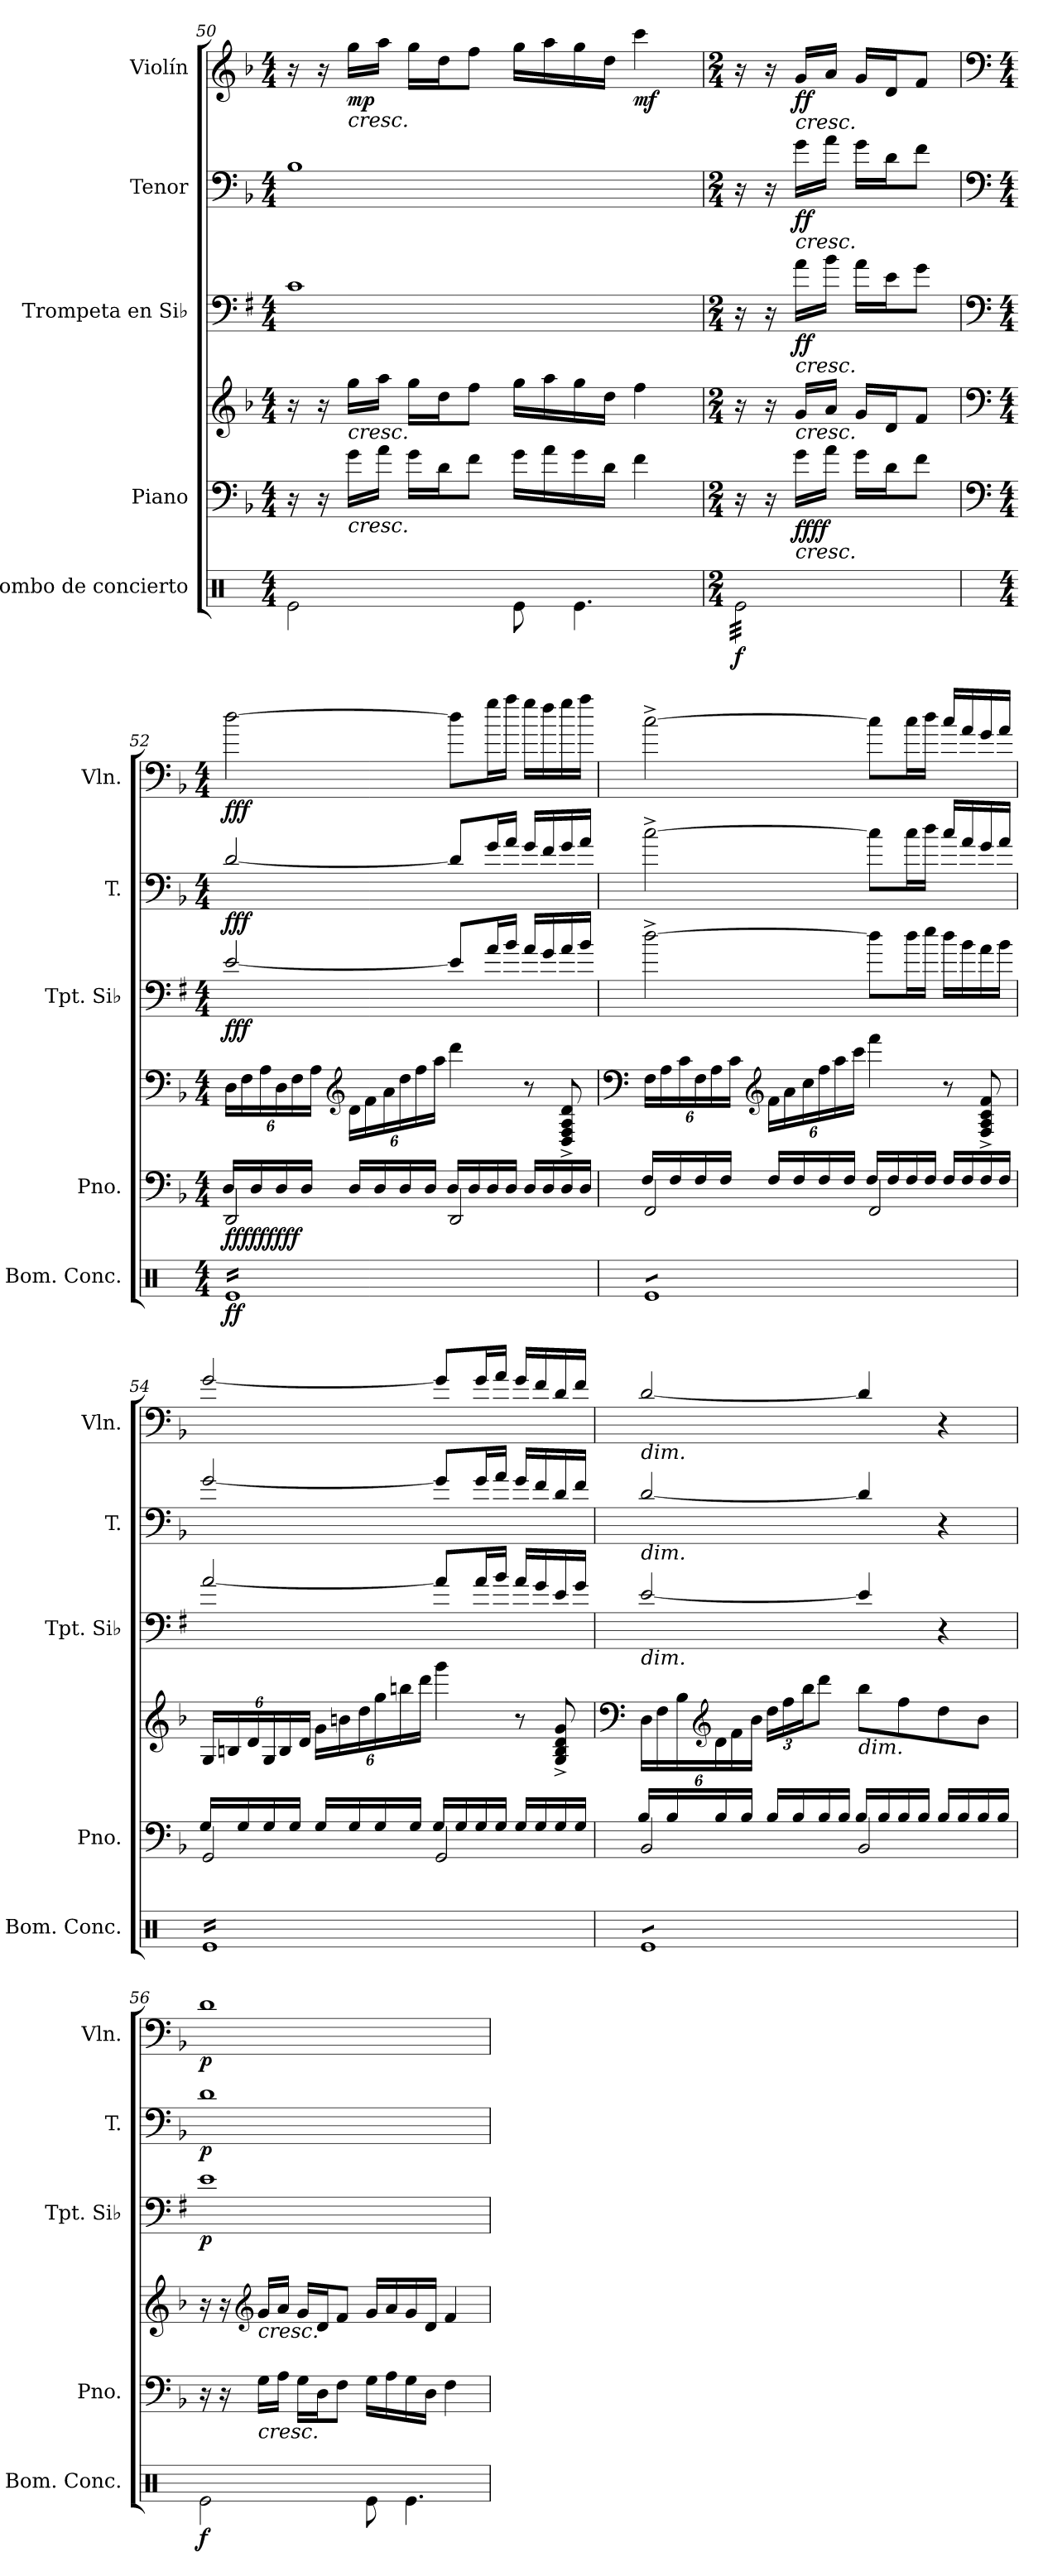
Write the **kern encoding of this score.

**kern	**dynam	**kern	**kern	**dynam	**kern	**dynam	**kern	**dynam	**kern	**dynam
*part5	*part5	*part4	*part4	*part4	*part3	*part3	*part2	*part2	*part1	*part1
*staff6	*staff6	*staff5	*staff4	*staff4/5	*staff3	*staff3	*staff2	*staff2	*staff1	*staff1
*I"Bombo de concierto	*	*I"Piano	*	*	*I"Trompeta en Si♭	*	*I"Tenor	*	*I"Violín	*
*I'Bom. Conc.	*	*I'Pno.	*	*	*I'Tpt. Si♭	*	*I'T.	*	*I'Vln.	*
!!LO:LB:g=z
*clefX	*	*clefF4	*clefG2	*	*clefF4	*	*clefF4	*	*clefG2	*
*	*	*	*	*	*ITrd1c2	*	*	*	*	*
*k[]	*	*k[b-]	*k[b-]	*	*k[b-]	*	*k[b-]	*	*k[b-]	*
*M4/4	*	*M4/4	*M4/4	*	*M4/4	*	*M4/4	*	*M4/4	*
=50	=50	=50	=50	=50	=50	=50	=50	=50	=50	=50
2Re\	.	16r	16r	.	1B-	.	1B-	.	16r	.
.	.	16r	16r	.	.	.	.	.	16r	.
!	!	!	!	!	!	!	!	!	!LO:TX:b:i:t=cresc.	!
!	!	!	!LO:TX:b:i:t=cresc.	!	!	!	!	!	!	!
!	!	!LO:TX:b:i:t=cresc.	!	!	!	!	!	!	!	!
!	!	!	!	!LO:DY:b=2	!	!	!	!	!	!
!	!	!	!	!LO:DY:n=1:b	!	!	!	!	!	!LO:DY:b
.	.	16g\LL	16gg\LL	mp mp	.	.	.	.	16gg\LL	mp
.	.	16a\JJ	16aa\JJ	.	.	.	.	.	16aa\JJ	.
.	.	16g\LL	16gg\LL	.	.	.	.	.	16gg\LL	.
.	.	16d\J	16dd\J	.	.	.	.	.	16dd\J	.
.	.	8f\J	8ff\J	.	.	.	.	.	8ff\J	.
8Re\	.	16g\LL	16gg\LL	.	.	.	.	.	16gg\LL	.
.	.	16a\	16aa\	.	.	.	.	.	16aa\	.
4.Re\	.	16g\	16gg\	.	.	.	.	.	16gg\	.
.	.	16d\JJ	16dd\JJ	.	.	.	.	.	16dd\JJ	.
!	!	!	!	!LO:DY:n=2:b=2	!	!	!	!	!	!
!	!	!	!	!LO:DY:n=3:b	!	!	!	!	!	!LO:DY:b
.	.	4f\	4ff\	mf mf	.	.	.	.	4ccc\	mf
=51	=51	=51	=51	=51	=51	=51	=51	=51	=51	=51
*M2/4	*	*M2/4	*M2/4	*	*M2/4	*	*M2/4	*	*M2/4	*
!	!LO:DY:b	!	!	!	!	!	!	!	!	!
*tremolo	*	*	*	*	*	*	*	*	*	*
32Re\LLL	f	16r	16r	.	16r	.	16r	.	16r	.
32Re\	.	.	.	.	.	.	.	.	.	.
32Re\	.	16r	16r	.	16r	.	16r	.	16r	.
32Re\	.	.	.	.	.	.	.	.	.	.
!	!	!	!	!	!	!	!	!	!LO:TX:b:i:t=cresc.	!
!	!	!	!	!	!	!	!LO:TX:b:i:t=cresc.	!	!	!
!	!	!	!	!	!LO:TX:b:i:t=cresc.	!	!	!	!	!
!	!	!	!LO:TX:b:i:t=cresc.	!	!	!	!	!	!	!
!	!	!LO:TX:b:i:t=cresc.	!	!	!	!	!	!	!	!
!	!	!	!	!LO:DY:b=2	!	!	!	!	!	!
!	!	!	!	!LO:DY:n=1:b	!	!LO:DY:b	!	!LO:DY:b	!	!LO:DY:b
32Re\	.	16g\LL	16g/LL	ff ff	16g\LL	ff	16g\LL	ff	16g/LL	ff
32Re\	.	.	.	.	.	.	.	.	.	.
32Re\	.	16a\JJ	16a/JJ	.	16a\JJ	.	16a\JJ	.	16a/JJ	.
32Re\	.	.	.	.	.	.	.	.	.	.
32Re\	.	16g\LL	16g/LL	.	16g\LL	.	16g\LL	.	16g/LL	.
32Re\	.	.	.	.	.	.	.	.	.	.
32Re\	.	16d\J	16d/J	.	16d\J	.	16d\J	.	16d/J	.
32Re\	.	.	.	.	.	.	.	.	.	.
32Re\	.	8f\J	8f/J	.	8f\J	.	8f\J	.	8f/J	.
32Re\	.	.	.	.	.	.	.	.	.	.
32Re\	.	.	.	.	.	.	.	.	.	.
32Re\JJJ	.	.	.	.	.	.	.	.	.	.
!!LO:PB:g=z
=52	=52	=52	=52	=52	=52	=52	=52	=52	=52	=52
*	*	*clefF4	*clefF4	*	*clefF4	*	*clefF4	*	*clefF4	*
*M4/4	*	*M4/4	*M4/4	*	*M4/4	*	*M4/4	*	*M4/4	*
*	*	*^	*	*	*	*	*	*	*	*
*	*	*	*	*Xbrackettup	*	*	*	*	*	*	*
!	!LO:DY:b	!	!	!	!LO:DY:b=2	!	!	!	!	!	!
!	!	!	!	!	!LO:DY:n=1:b=2	!	!	!	!	!	!
!	!	!	!	!	!LO:DY:n=2:b	!	!LO:DY:b	!	!LO:DY:b	!	!LO:DY:b
16ReLL	ff	2DD/	16D/LL	24D\LL	fff fff fff	[2d/	fff	[2d/	fff	[2dd\	fff
.	.	.	.	24F\	.	.	.	.	.	.	.
16Re	.	.	16D/	.	.	.	.	.	.	.	.
.	.	.	.	24A\	.	.	.	.	.	.	.
16Re	.	.	16D/	24D\	.	.	.	.	.	.	.
.	.	.	.	24F\	.	.	.	.	.	.	.
16Re	.	.	16D/JJ	.	.	.	.	.	.	.	.
.	.	.	.	24A\JJ	.	.	.	.	.	.	.
*	*	*	*	*clefG2	*	*	*	*	*	*	*
16Re	.	.	16D/LL	24d\LL	.	.	.	.	.	.	.
.	.	.	.	24f\	.	.	.	.	.	.	.
16Re	.	.	16D/	.	.	.	.	.	.	.	.
.	.	.	.	24a\	.	.	.	.	.	.	.
16Re	.	.	16D/	24dd\	.	.	.	.	.	.	.
.	.	.	.	24ff\	.	.	.	.	.	.	.
16Re	.	.	16D/JJ	.	.	.	.	.	.	.	.
.	.	.	.	24aa\JJ	.	.	.	.	.	.	.
16Re	.	2DD/	16D/LL	4ddd\	.	8d/L]	.	8d/L]	.	8dd\L]	.
16Re	.	.	16D/	.	.	.	.	.	.	.	.
16Re	.	.	16D/	.	.	16g/L	.	16g/L	.	16gg\L	.
16Re	.	.	16D/JJ	.	.	16a/JJ	.	16a/JJ	.	16aa\JJ	.
16Re	.	.	16D/LL	8r	.	16g/LL	.	16g/LL	.	16gg\LL	.
16Re	.	.	16D/	.	.	16f/	.	16f/	.	16ff\	.
16Re	.	.	16D/	8D/^ 8F/^ 8A/^ 8d/^	.	16g/	.	16g/	.	16gg\	.
16ReJJ	.	.	16D/JJ	.	.	16a/JJ	.	16a/JJ	.	16aa\JJ	.
!!LO:LB:g=z
=53	=53	=53	=53	=53	=53	=53	=53	=53	=53	=53	=53
*	*	*	*	*clefF4	*	*	*	*	*	*	*
8ReL	.	2FF/	16F/LL	24F\LL	.	[2cc^\	.	[2cc^\	.	[2cc^\	.
.	.	.	.	24A\	.	.	.	.	.	.	.
.	.	.	16F/	.	.	.	.	.	.	.	.
.	.	.	.	24c\	.	.	.	.	.	.	.
8Re	.	.	16F/	24F\	.	.	.	.	.	.	.
.	.	.	.	24A\	.	.	.	.	.	.	.
.	.	.	16F/JJ	.	.	.	.	.	.	.	.
.	.	.	.	24c\JJ	.	.	.	.	.	.	.
*	*	*	*	*clefG2	*	*	*	*	*	*	*
8Re	.	.	16F/LL	24f\LL	.	.	.	.	.	.	.
.	.	.	.	24a\	.	.	.	.	.	.	.
.	.	.	16F/	.	.	.	.	.	.	.	.
.	.	.	.	24cc\	.	.	.	.	.	.	.
8Re	.	.	16F/	24ff\	.	.	.	.	.	.	.
.	.	.	.	24aa\	.	.	.	.	.	.	.
.	.	.	16F/JJ	.	.	.	.	.	.	.	.
.	.	.	.	24ccc\JJ	.	.	.	.	.	.	.
8Re	.	2FF/	16F/LL	4fff\	.	8cc\L]	.	8cc\L]	.	8cc\L]	.
.	.	.	16F/	.	.	.	.	.	.	.	.
8Re	.	.	16F/	.	.	16cc\L	.	16cc\L	.	16cc\L	.
.	.	.	16F/JJ	.	.	16dd\JJ	.	16dd\JJ	.	16dd\JJ	.
8Re	.	.	16F/LL	8r	.	16cc\LL	.	16cc/LL	.	16cc/LL	.
.	.	.	16F/	.	.	16a\	.	16a/	.	16a/	.
8ReJ	.	.	16F/	8F/^ 8A/^ 8c/^ 8f/^	.	16g\	.	16g/	.	16g/	.
.	.	.	16F/JJ	.	.	16a\JJ	.	16a/JJ	.	16a/JJ	.
!!LO:PB:g=z
=54	=54	=54	=54	=54	=54	=54	=54	=54	=54	=54	=54
16ReLL	.	2GG/	16G/LL	24G/LL	.	[2g/	.	[2g/	.	[2g/	.
.	.	.	.	24Bn/	.	.	.	.	.	.	.
16Re	.	.	16G/	.	.	.	.	.	.	.	.
.	.	.	.	24d/	.	.	.	.	.	.	.
16Re	.	.	16G/	24G/	.	.	.	.	.	.	.
.	.	.	.	24B/	.	.	.	.	.	.	.
16Re	.	.	16G/JJ	.	.	.	.	.	.	.	.
.	.	.	.	24d/JJ	.	.	.	.	.	.	.
16Re	.	.	16G/LL	24g\LL	.	.	.	.	.	.	.
.	.	.	.	24bn\	.	.	.	.	.	.	.
16Re	.	.	16G/	.	.	.	.	.	.	.	.
.	.	.	.	24dd\	.	.	.	.	.	.	.
16Re	.	.	16G/	24gg\	.	.	.	.	.	.	.
.	.	.	.	24bbn\	.	.	.	.	.	.	.
16Re	.	.	16G/JJ	.	.	.	.	.	.	.	.
.	.	.	.	24ddd\JJ	.	.	.	.	.	.	.
16Re	.	2GG/	16G/LL	4ggg\	.	8g/L]	.	8g/L]	.	8g/L]	.
16Re	.	.	16G/	.	.	.	.	.	.	.	.
16Re	.	.	16G/	.	.	16g/L	.	16g/L	.	16g/L	.
16Re	.	.	16G/JJ	.	.	16a/JJ	.	16a/JJ	.	16a/JJ	.
16Re	.	.	16G/LL	8r	.	16g/LL	.	16g/LL	.	16g/LL	.
16Re	.	.	16G/	.	.	16f/	.	16f/	.	16f/	.
16Re	.	.	16G/	8G/^ 8B/^ 8d/^ 8g/^	.	16d/	.	16d/	.	16d/	.
16ReJJ	.	.	16G/JJ	.	.	16f/JJ	.	16f/JJ	.	16f/JJ	.
!!LO:LB:g=z
=55	=55	=55	=55	=55	=55	=55	=55	=55	=55	=55	=55
*	*	*	*	*clefF4	*	*	*	*	*	*	*
!	!	!	!	!	!	!	!	!	!	!LO:TX:b:i:t=dim.	!
!	!	!	!	!	!	!	!	!LO:TX:b:i:t=dim.	!	!	!
!	!	!	!	!	!	!LO:TX:b:i:t=dim.	!	!	!	!	!
8ReL	.	2BB-/	16B-/LL	24D\LL	.	[2d/	.	[2d/	.	[2d/	.
.	.	.	.	24F\	.	.	.	.	.	.	.
.	.	.	16B-/	.	.	.	.	.	.	.	.
.	.	.	.	24B-\	.	.	.	.	.	.	.
*	*	*	*	*clefG2	*	*	*	*	*	*	*
8Re	.	.	16B-/	24d\	.	.	.	.	.	.	.
.	.	.	.	24f\	.	.	.	.	.	.	.
.	.	.	16B-/JJ	.	.	.	.	.	.	.	.
.	.	.	.	24b-\JJ	.	.	.	.	.	.	.
8Re	.	.	16B-/LL	24dd\LL	.	.	.	.	.	.	.
.	.	.	.	24ff\	.	.	.	.	.	.	.
.	.	.	16B-/	.	.	.	.	.	.	.	.
.	.	.	.	24bb-\J	.	.	.	.	.	.	.
8Re	.	.	16B-/	8ddd\J	.	.	.	.	.	.	.
.	.	.	16B-/JJ	.	.	.	.	.	.	.	.
!	!	!	!	!LO:TX:b:i:t=dim.	!	!	!	!	!	!	!
8Re	.	2BB-/	16B-/LL	8bb-\L	.	4d/]	.	4d/]	.	4d/]	.
.	.	.	16B-/	.	.	.	.	.	.	.	.
8Re	.	.	16B-/	8ff\	.	.	.	.	.	.	.
.	.	.	16B-/JJ	.	.	.	.	.	.	.	.
8Re	.	.	16B-/LL	8dd\	.	4r	.	4r	.	4r	.
.	.	.	16B-/	.	.	.	.	.	.	.	.
8ReJ	.	.	16B-/	8b-\J	.	.	.	.	.	.	.
*Xtremolo	*	*	*	*	*	*	*	*	*	*	*
.	.	.	16B-/JJ	.	.	.	.	.	.	.	.
=56	=56	=56	=56	=56	=56	=56	=56	=56	=56	=56	=56
!	!LO:DY:b	!	!	!	!	!	!LO:DY:b	!	!LO:DY:b	!	!LO:DY:b
*	*	*v	*v	*	*	*	*	*	*	*	*
2Re\	f	16r	16r	.	1d	p	1d	p	1d	p
.	.	16r	16r	.	.	.	.	.	.	.
*	*	*	*clefG2	*	*	*	*	*	*	*
!	!	!	!LO:TX:b:i:t=cresc.	!	!	!	!	!	!	!
!	!	!LO:TX:b:i:t=cresc.	!	!	!	!	!	!	!	!
!	!	!	!	!LO:DY:b=2	!	!	!	!	!	!
!	!	!	!	!LO:DY:n=1:b	!	!	!	!	!	!
.	.	16G\LL	16g/LL	mp mp	.	.	.	.	.	.
.	.	16A\JJ	16a/JJ	.	.	.	.	.	.	.
.	.	16G\LL	16g/LL	.	.	.	.	.	.	.
.	.	16D\J	16d/J	.	.	.	.	.	.	.
.	.	8F\J	8f/J	.	.	.	.	.	.	.
8Re\	.	16G\LL	16g/LL	.	.	.	.	.	.	.
.	.	16A\	16a/	.	.	.	.	.	.	.
4.Re\	.	16G\	16g/	.	.	.	.	.	.	.
.	.	16D\JJ	16d/JJ	.	.	.	.	.	.	.
!	!	!	!	!LO:DY:n=2:b=2	!	!	!	!	!	!
!	!	!	!	!LO:DY:n=3:b	!	!	!	!	!	!
.	.	4F\	4f/	mf mf	.	.	.	.	.	.
=	=	=	=	=	=	=	=	=	=	=
*-	*-	*-	*-	*-	*-	*-	*-	*-	*-	*-
